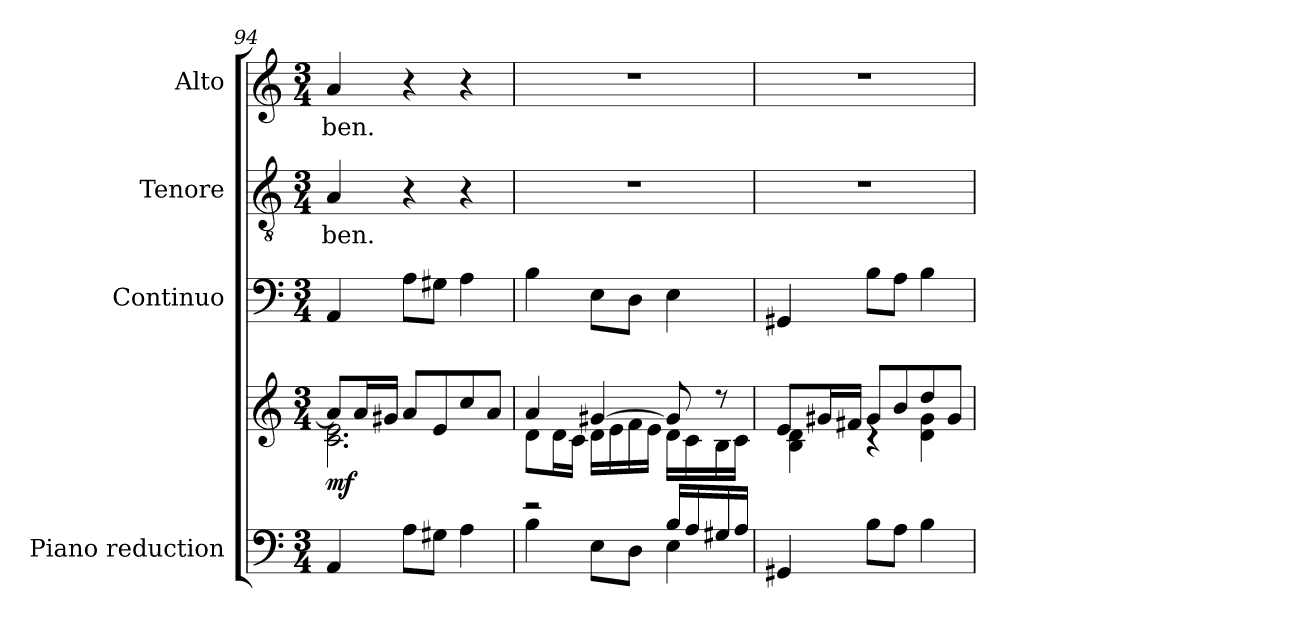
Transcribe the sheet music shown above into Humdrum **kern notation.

**kern	**kern	**dynam	**kern	**kern	**text	**kern	**text
*part4	*part4	*part4	*part3	*part2	*part2	*part1	*part1
*staff5	*staff4	*staff4/5	*staff3	*staff2	*staff2	*staff1	*staff1
*I"Piano reduction	*	*	*I"Continuo	*I"Tenore	*	*I"Alto	*
*I'Pno	*	*	*	*	*	*	*
*clefF4	*clefG2	*	*clefF4	*clefGv2	*	*clefG2	*
*k[]	*k[]	*	*k[]	*k[]	*	*k[]	*
*M3/4	*M3/4	*	*M3/4	*M3/4	*	*M3/4	*
=94	=94	=94	=94	=94	=94	=94	=94
*	*^	*	*	*	*	*	*
!	!	!	!LO:DY:b	!	!	!LO:LY:b	!	!LO:LY:b
4AA/	8a/L]	2.c\ 2.e\	mf	4AA/	4A/	-ben.	4a/	-ben.
.	16a/L	.	.	.	.	.	.	.
.	16g#X/JJ	.	.	.	.	.	.	.
8A\L	8a/L	.	.	8A\L	4r	.	4r	.
8G#X\J	8e/	.	.	8G#X\J	.	.	.	.
4A\	8cc/	.	.	4A\	4r	.	4r	.
.	8a/J	.	.	.	.	.	.	.
=95	=95	=95	=95	=95	=95	=95	=95	=95
*^	*	*	*	*	*	*	*	*
2r	4B\	4a/	8d\L	.	4B\	2.r	.	2.r	.
.	.	.	16d\L	.	.	.	.	.	.
.	.	.	16c\JJ	.	.	.	.	.	.
.	8E\L	[4g#X/	16d\LL	.	8E\L	.	.	.	.
.	.	.	16e\	.	.	.	.	.	.
.	8D\J	.	16f\	.	8D\J	.	.	.	.
.	.	.	16e\JJ	.	.	.	.	.	.
16B/LL	4E\	8g#/]	16d\LL	.	4E\	.	.	.	.
16A/	.	.	16c\	.	.	.	.	.	.
16G#X/	.	8r	16B\	.	.	.	.	.	.
16A/JJ	.	.	16c\JJ	.	.	.	.	.	.
*v	*v	*	*	*	*	*	*	*	*
=96	=96	=96	=96	=96	=96	=96	=96	=96
4GG#X/	8e/L	4B\ 4d\	.	4GG#X/	2.r	.	2.r	.
.	16g#X/L	.	.	.	.	.	.	.
.	16f#X/JJ	.	.	.	.	.	.	.
8B\L	8g#/L	4rc	.	8B\L	.	.	.	.
8A\J	8b/	.	.	8A\J	.	.	.	.
4B\	8dd/	4d\ 4g#\	.	4B\	.	.	.	.
.	8g#/J	.	.	.	.	.	.	.
*	*v	*v	*	*	*	*	*	*
=	=	=	=	=	=	=	=
*-	*-	*-	*-	*-	*-	*-	*-
